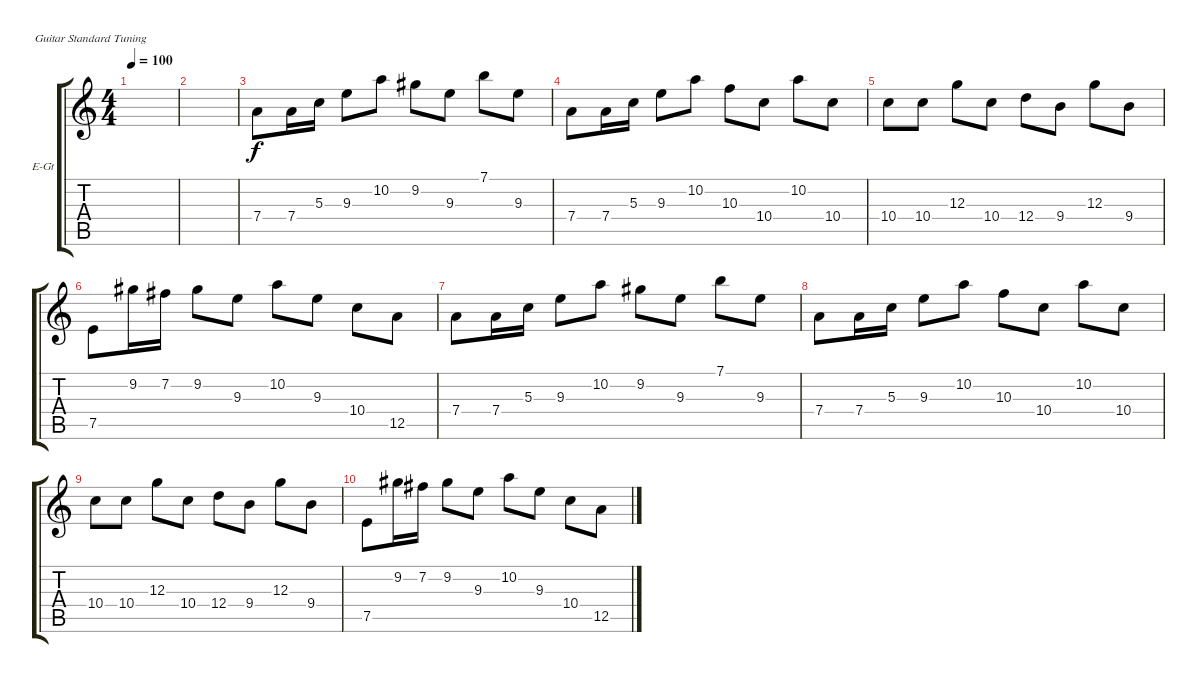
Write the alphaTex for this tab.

\defaultSystemsLayout 4
\bracketExtendMode groupsimilarinstruments
\firstSystemTrackNameOrientation horizontal
\otherSystemsTrackNameOrientation horizontal
\track ("Клавишы№1" "E-Gt") {instrument electricguitarclean}
\staff {score tabs}
\tuning (E4 B3 G3 D3 A2 E2)
\ts (4 4)
\tempo 100
\clef g2
\ks c
|
|
7.4.8 7.4.16 5.3.16 9.3.8 10.2.8 9.2.8 9.3.8 7.1.8 9.3.8 |
7.4.8 7.4.16 5.3.16 9.3.8 10.2.8 10.3.8 10.4.8 10.2.8 10.4.8 |
10.4.8 10.4.8 12.3.8 10.4.8 12.4.8 9.4.8 12.3.8 9.4.8 |
7.5.8 9.2.16 7.2.16 9.2.8 9.3.8 10.2.8 9.3.8 10.4.8 12.5.8 |
7.4.8 7.4.16 5.3.16 9.3.8 10.2.8 9.2.8 9.3.8 7.1.8 9.3.8 |
7.4.8 7.4.16 5.3.16 9.3.8 10.2.8 10.3.8 10.4.8 10.2.8 10.4.8 |
10.4.8 10.4.8 12.3.8 10.4.8 12.4.8 9.4.8 12.3.8 9.4.8 |
7.5.8 9.2.16 7.2.16 9.2.8 9.3.8 10.2.8 9.3.8 10.4.8 12.5.8
